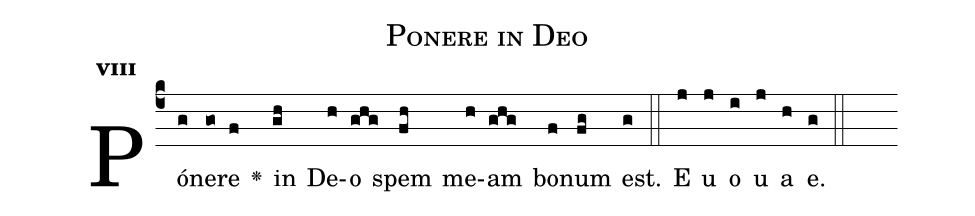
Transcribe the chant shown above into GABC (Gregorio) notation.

name:Ponere in Deo;
office-part:Antiphona;
mode:8;
%%
initial-style: 1;
name: Ponere in Deo;
book: CAO 4306;
occasion: Psalterium Hebdomada IV Feria II;
office-part: Officium Lectionis Ant 3;
user-notes: ;
commentary: ;
annotation: 8g;
centering-scheme: english;
fontsize: 12;
font: OFLSortsMillGoudy;
height: 11;
width: 4.5;
%%
(c4)Pó(g)ne(go)re(f) <v>\greheightstar</v>() in(gh) De(h)o(ghg) spem(fh) me(h)am(ghg) bo(f)num(fg) est.(g) (::)
E(j) u(j) o(i) u(j) a(h) e.(g) (::)
